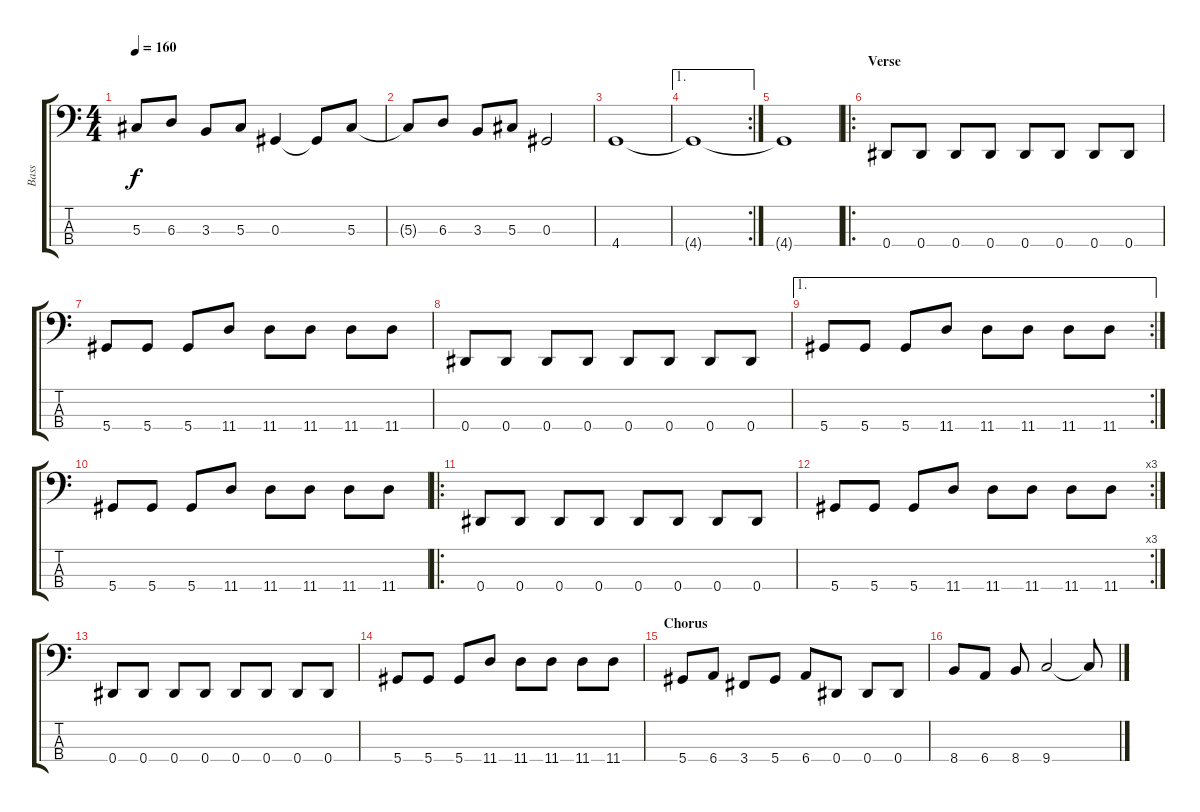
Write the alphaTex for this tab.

\track ("Bass" "Bass") {instrument slapbass1}
\staff {score tabs}
\tuning (Gb2 Db2 Ab1 Eb1) {hide}
\ts (4 4)
\tempo 160
\clef f4
\ks c
5.3{t}.8{dy f} 6.3.8 3.3.8 5.3.8 0.3.4 0.3{t}.8 5.3.8 |
5.3{t}.8 6.3.8 3.3.8 5.3.8 0.3.2 |
4.4.1 |
\ae 1
\rc 2
4.4{t}.1 |
4.4{t}.1 |
\ro
\section ("" "Verse")
0.4.8 0.4.8 0.4.8 0.4.8 0.4.8 0.4.8 0.4.8 0.4.8 |
5.4.8 5.4.8 5.4.8 11.4.8 11.4.8 11.4.8 11.4.8 11.4.8 |
0.4.8 0.4.8 0.4.8 0.4.8 0.4.8 0.4.8 0.4.8 0.4.8 |
\ae 1
\rc 2
5.4.8 5.4.8 5.4.8 11.4.8 11.4.8 11.4.8 11.4.8 11.4.8 |
5.4.8 5.4.8 5.4.8 11.4.8 11.4.8 11.4.8 11.4.8 11.4.8 |
\ro
0.4.8 0.4.8 0.4.8 0.4.8 0.4.8 0.4.8 0.4.8 0.4.8 |
\rc 3
5.4.8 5.4.8 5.4.8 11.4.8 11.4.8 11.4.8 11.4.8 11.4.8 |
0.4.8 0.4.8 0.4.8 0.4.8 0.4.8 0.4.8 0.4.8 0.4.8 |
5.4.8 5.4.8 5.4.8 11.4.8 11.4.8 11.4.8 11.4.8 11.4.8 |
\section ("" "Chorus")
5.4.8 6.4.8 3.4.8 5.4.8 6.4.8 0.4.8 0.4.8 0.4.8 |
8.4.8 6.4.8 8.4.8 9.4.2 9.4{t}.8
